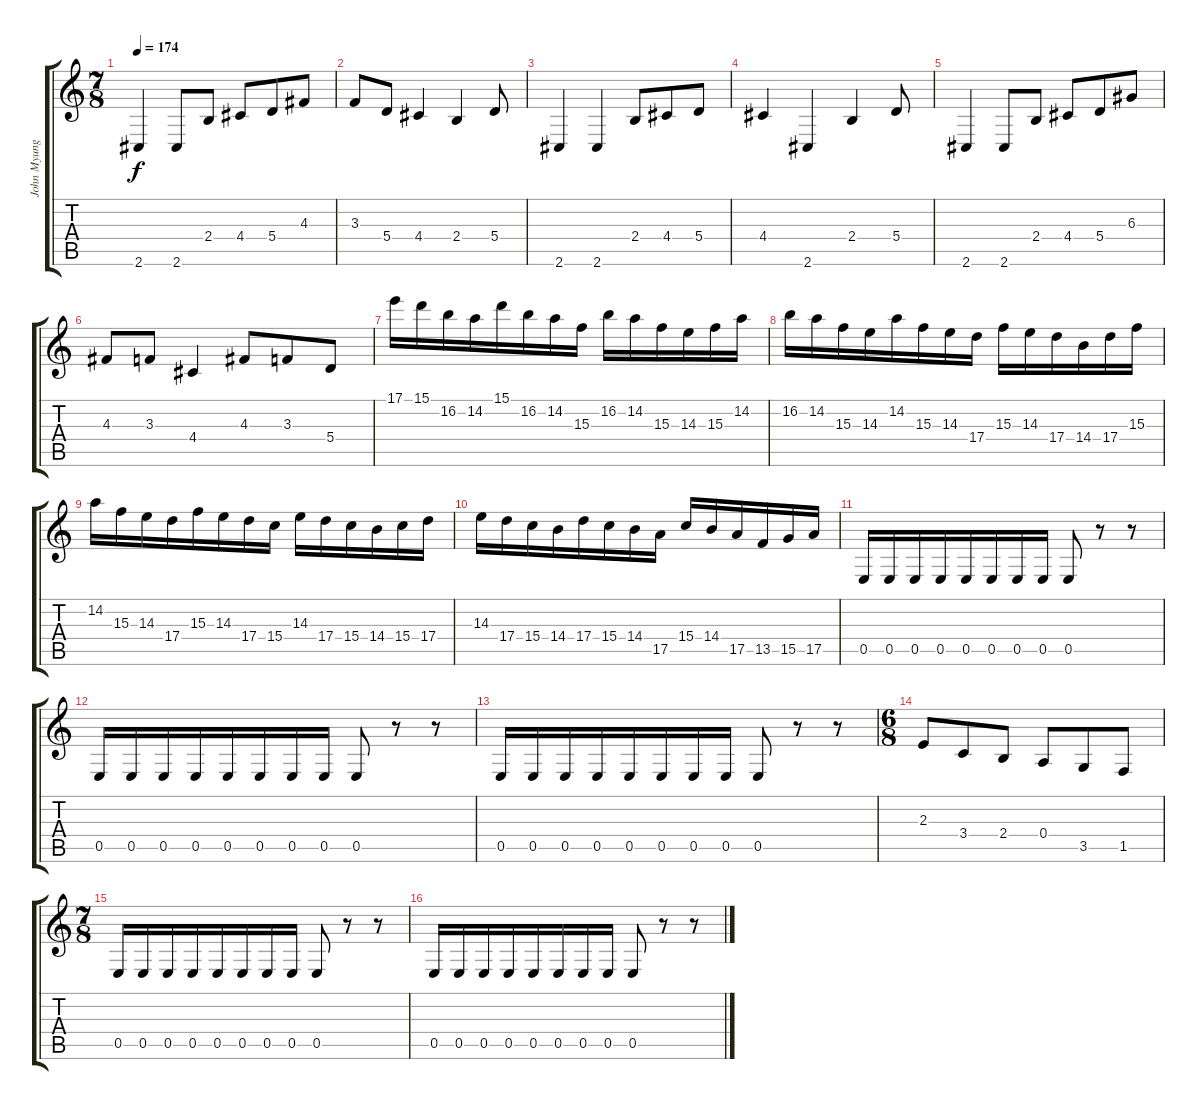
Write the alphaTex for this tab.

\track ("John Myung" "John Myung") {instrument electricbassfinger}
\staff {score tabs}
\tuning (B3 G3 D3 A2 E2 B1) {hide}
\ts (7 8)
\tempo 174
\clef g2
\ks c
2.6.4{dy f} 2.6.8 2.4.8 4.4.8 5.4.8 4.3.8 |
3.3.8 5.4.8 4.4.4 2.4.4 5.4.8 |
2.6.4 2.6.4 2.4.8 4.4.8 5.4.8 |
4.4.4 2.6.4 2.4.4 5.4.8 |
2.6.4 2.6.8 2.4.8 4.4.8 5.4.8 6.3.8 |
4.3.8 3.3.8 4.4.4 4.3.8 3.3.8 5.4.8 |
17.1.16 15.1.16 16.2.16 14.2.16 15.1.16 16.2.16 14.2.16 15.3.16 16.2.16 14.2.16 15.3.16 14.3.16 15.3.16 14.2.16 |
16.2.16 14.2.16 15.3.16 14.3.16 14.2.16 15.3.16 14.3.16 17.4.16 15.3.16 14.3.16 17.4.16 14.4.16 17.4.16 15.3.16 |
14.2.16 15.3.16 14.3.16 17.4.16 15.3.16 14.3.16 17.4.16 15.4.16 14.3.16 17.4.16 15.4.16 14.4.16 15.4.16 17.4.16 |
14.3.16 17.4.16 15.4.16 14.4.16 17.4.16 15.4.16 14.4.16 17.5.16 15.4.16 14.4.16 17.5.16 13.5.16 15.5.16 17.5.16 |
0.5.16 0.5.16 0.5.16 0.5.16 0.5.16 0.5.16 0.5.16 0.5.16 0.5.8 r.8 r.8 |
0.5.16 0.5.16 0.5.16 0.5.16 0.5.16 0.5.16 0.5.16 0.5.16 0.5.8 r.8 r.8 |
0.5.16 0.5.16 0.5.16 0.5.16 0.5.16 0.5.16 0.5.16 0.5.16 0.5.8 r.8 r.8 |
\ts (6 8)
2.3.8 3.4.8 2.4.8 0.4.8 3.5.8 1.5.8 |
\ts (7 8)
0.5.16 0.5.16 0.5.16 0.5.16 0.5.16 0.5.16 0.5.16 0.5.16 0.5.8 r.8 r.8 |
0.5.16 0.5.16 0.5.16 0.5.16 0.5.16 0.5.16 0.5.16 0.5.16 0.5.8 r.8 r.8
